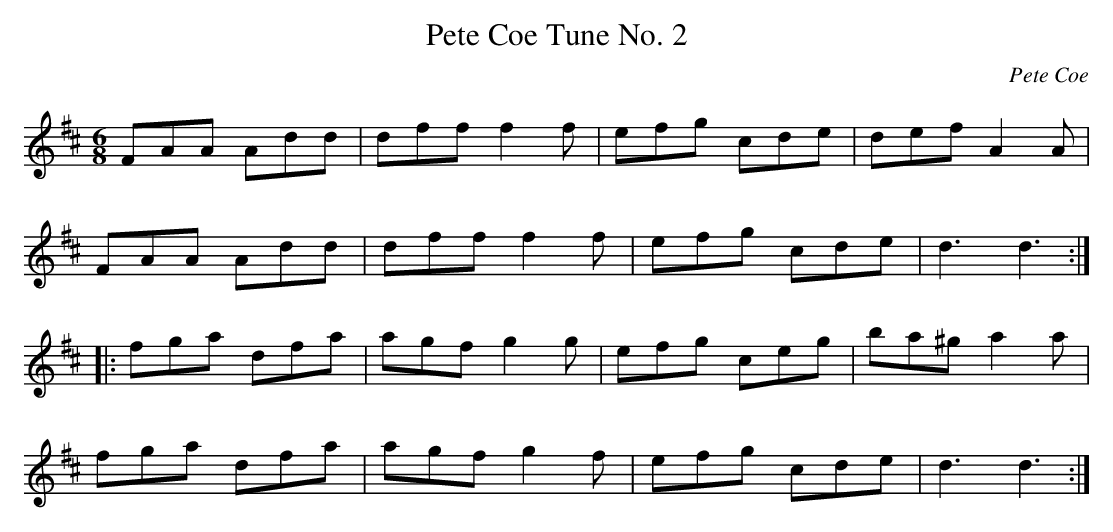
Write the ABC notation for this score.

X:1
T:Pete Coe Tune No. 2
M:6/8
L:1/8
C:Pete Coe
K:D
FAA Add | dff f2 f | efg cde | def A2 A |
FAA Add | dff f2 f | efg cde | d3 d3 ::
fga dfa | agf g2 g | efg ceg | ba^g a2 a |
fga dfa | agf g2 f | efg cde | d3 d3 :|
